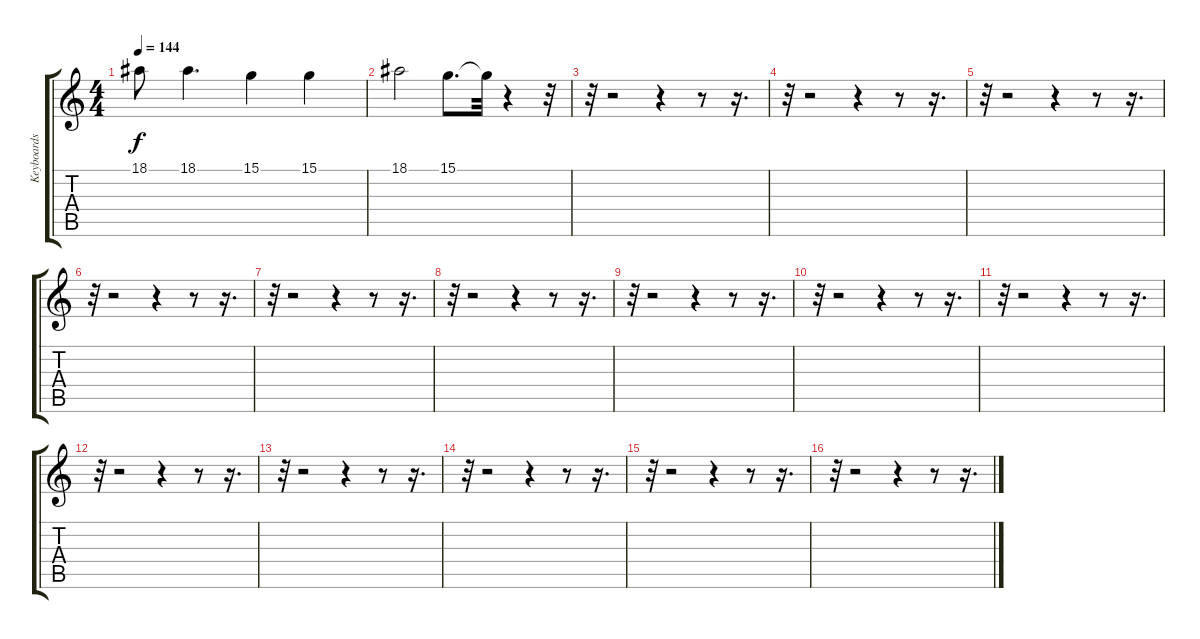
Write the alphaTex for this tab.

\track ("Keyboards" "Keyboards") {instrument rockorgan}
\staff {score tabs}
\tuning (E4 B3 G3 D3 A2 E2) {hide}
\ts (4 4)
\tempo 144
\clef g2
\ks c
18.1.8{dy f} 18.1.4{d} 15.1.4 15.1.4 |
18.1.2 15.1.8{d} 15.1{t}.32 r.4 r.32 |
r.32 r.2 r.4 r.8 r.16{d} |
r.32 r.2 r.4 r.8 r.16{d} |
r.32 r.2 r.4 r.8 r.16{d} |
r.32 r.2 r.4 r.8 r.16{d} |
r.32 r.2 r.4 r.8 r.16{d} |
r.32 r.2 r.4 r.8 r.16{d} |
r.32 r.2 r.4 r.8 r.16{d} |
r.32 r.2 r.4 r.8 r.16{d} |
r.32 r.2 r.4 r.8 r.16{d} |
r.32 r.2 r.4 r.8 r.16{d} |
r.32 r.2 r.4 r.8 r.16{d} |
r.32 r.2 r.4 r.8 r.16{d} |
r.32 r.2 r.4 r.8 r.16{d} |
r.32 r.2 r.4 r.8 r.16{d}
